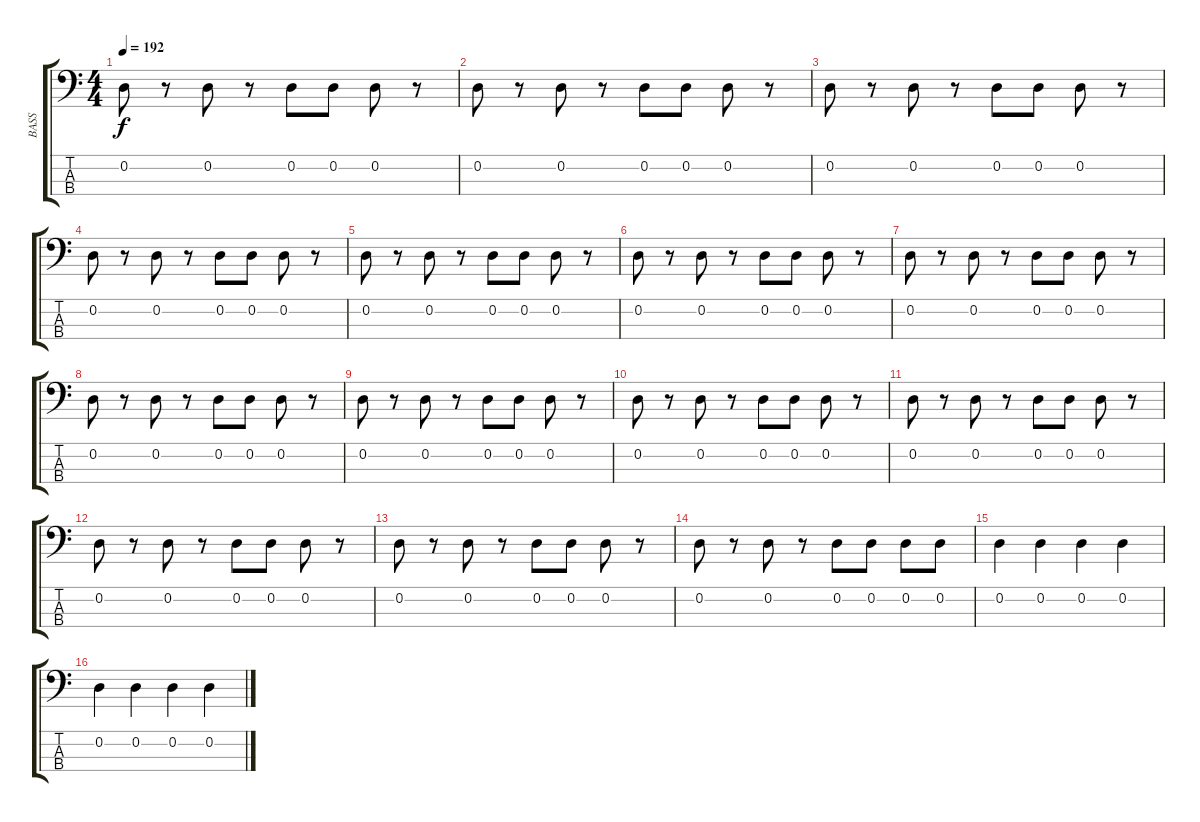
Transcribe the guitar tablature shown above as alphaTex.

\track ("     BASS" "     BASS") {instrument fretlessbass}
\staff {score tabs}
\tuning (G2 D2 A1 E1) {hide}
\ts (4 4)
\tempo 192
\clef f4
\ks c
0.2.8{dy f} r.8 0.2.8 r.8 0.2.8 0.2.8 0.2.8 r.8 |
0.2.8 r.8 0.2.8 r.8 0.2.8 0.2.8 0.2.8 r.8 |
0.2.8 r.8 0.2.8 r.8 0.2.8 0.2.8 0.2.8 r.8 |
0.2.8 r.8 0.2.8 r.8 0.2.8 0.2.8 0.2.8 r.8 |
0.2.8 r.8 0.2.8 r.8 0.2.8 0.2.8 0.2.8 r.8 |
0.2.8 r.8 0.2.8 r.8 0.2.8 0.2.8 0.2.8 r.8 |
0.2.8 r.8 0.2.8 r.8 0.2.8 0.2.8 0.2.8 r.8 |
0.2.8 r.8 0.2.8 r.8 0.2.8 0.2.8 0.2.8 r.8 |
0.2.8 r.8 0.2.8 r.8 0.2.8 0.2.8 0.2.8 r.8 |
0.2.8 r.8 0.2.8 r.8 0.2.8 0.2.8 0.2.8 r.8 |
0.2.8 r.8 0.2.8 r.8 0.2.8 0.2.8 0.2.8 r.8 |
0.2.8 r.8 0.2.8 r.8 0.2.8 0.2.8 0.2.8 r.8 |
0.2.8 r.8 0.2.8 r.8 0.2.8 0.2.8 0.2.8 r.8 |
0.2.8 r.8 0.2.8 r.8 0.2.8 0.2.8 0.2.8 0.2.8 |
0.2.4 0.2.4 0.2.4 0.2.4 |
0.2.4 0.2.4 0.2.4 0.2.4
